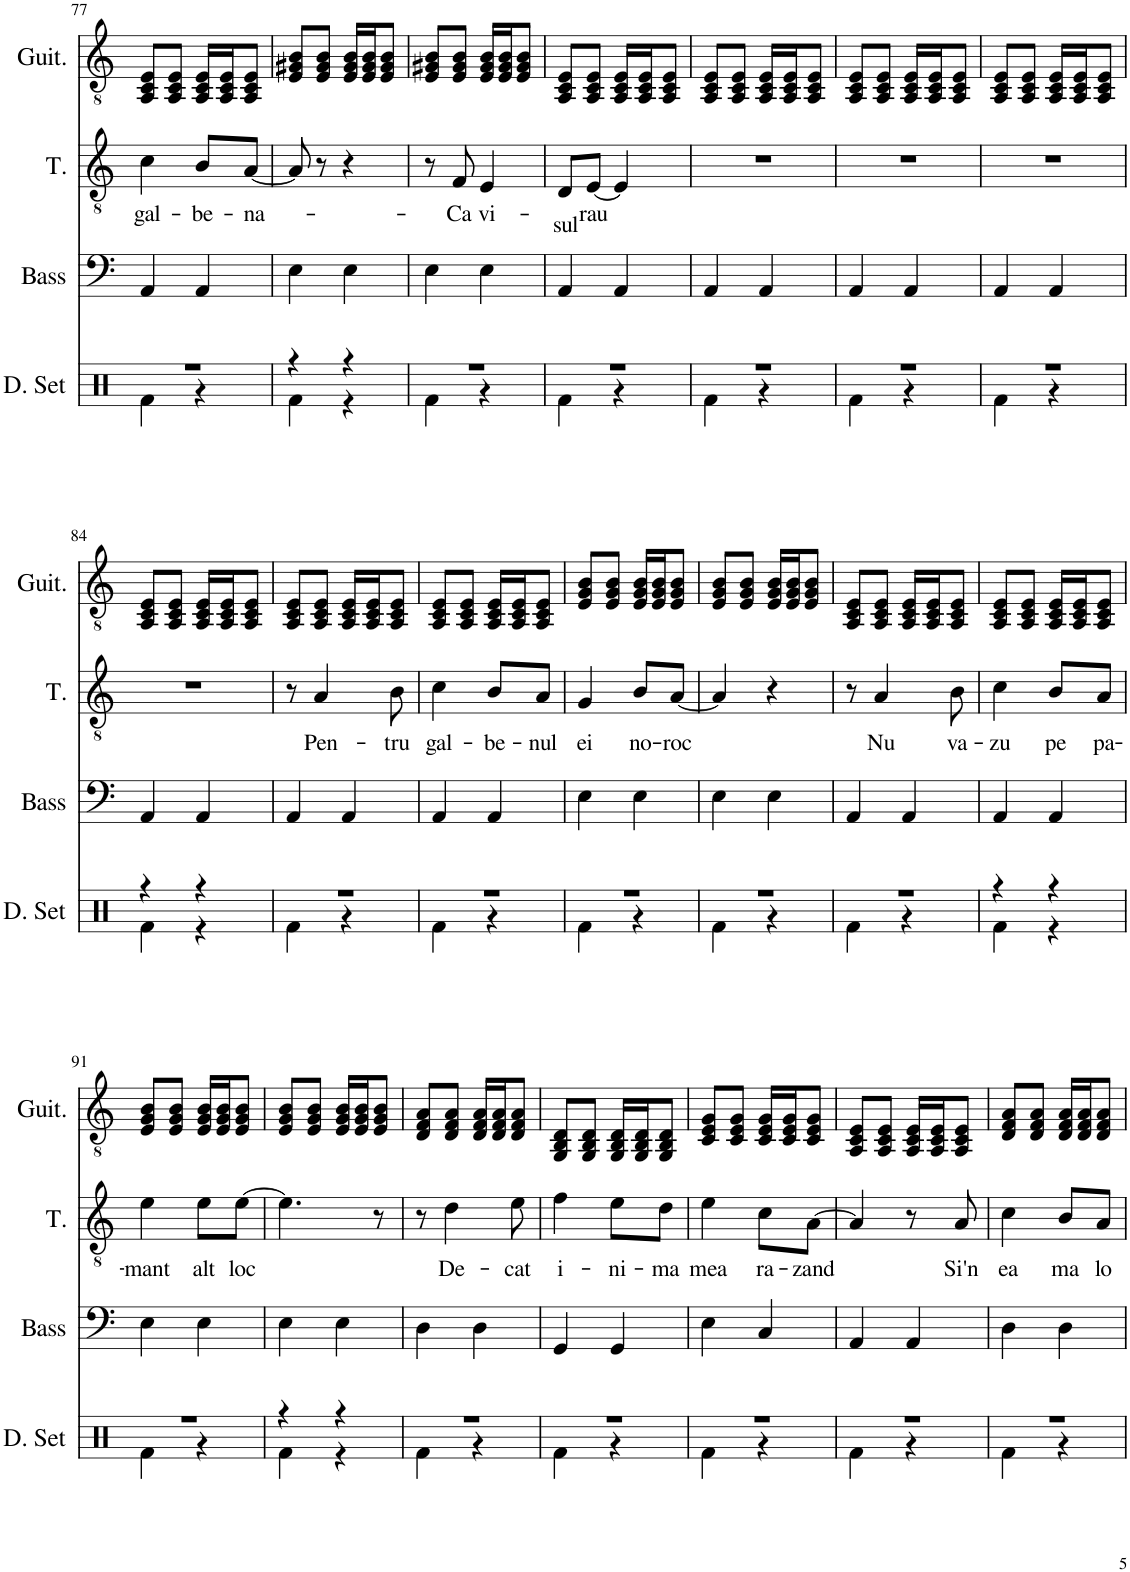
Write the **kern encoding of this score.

**kern	**kern	**kern	**text	**kern
*part4	*part3	*part2	*part2	*part1
*staff4	*staff3	*staff2	*staff2	*staff1
*I"Drumset	*I"Acoustic Bass	*I"Tenor	*	*I"Acoustic Guitar
*I'D. Set	*I'Bass	*I'T.	*	*I'Guit.
!!LO:PB:g=z
*clefX	*clefF4	*clefGv2	*	*clefGv2
*	*Trd7c12	*	*	*
*k[]	*k[]	*k[]	*	*k[]
*M2/4	*M2/4	*M2/4	*	*M2/4
=77	=77	=77	=77	=77
*^	*	*	*	*
!	!	!	!	!LO:LY:b	!
2r	4Rf\	4AA/	4c\	gal-	8AA/ 8C/ 8E/L
.	.	.	.	.	8AA/ 8C/ 8E/J
!	!	!	!	!LO:LY:b	!
.	4r	4AA/	8B/L	-be-	16AA/ 16C/ 16E/LL
.	.	.	.	.	16AA/ 16C/ 16E/J
!	!	!	!	!LO:LY:b	!
.	.	.	[8A/J	-na-	8AA/ 8C/ 8E/J
=78	=78	=78	=78	=78	=78
4r	4Rf\	4E\	8A/]	.	8E/ 8G#X/ 8B/L
.	.	.	8r	.	8E/ 8G#/ 8B/J
4r	4r	4E\	4r	.	16E/ 16G#/ 16B/LL
.	.	.	.	.	16E/ 16G#/ 16B/J
.	.	.	.	.	8E/ 8G#/ 8B/J
=79	=79	=79	=79	=79	=79
2r	4Rf\	4E\	8r	.	8E/ 8G#X/ 8B/L
!	!	!	!	!LO:LY:b	!
.	.	.	8F/	Ca	8E/ 8G#/ 8B/J
!	!	!	!	!LO:LY:b	!
.	4r	4E\	4E/	vi-	16E/ 16G#/ 16B/LL
.	.	.	.	.	16E/ 16G#/ 16B/J
.	.	.	.	.	8E/ 8G#/ 8B/J
=80	=80	=80	=80	=80	=80
!	!	!	!	!LO:LY:b	!
2r	4Rf\	4AA/	8D/L	-sul	8AA/ 8C/ 8E/L
!	!	!	!	!LO:LY:b	!
.	.	.	[8E/J	rau	8AA/ 8C/ 8E/J
.	4r	4AA/	4E/]	.	16AA/ 16C/ 16E/LL
.	.	.	.	.	16AA/ 16C/ 16E/J
.	.	.	.	.	8AA/ 8C/ 8E/J
=81	=81	=81	=81	=81	=81
2r	4Rf\	4AA/	2r	.	8AA/ 8C/ 8E/L
.	.	.	.	.	8AA/ 8C/ 8E/J
.	4r	4AA/	.	.	16AA/ 16C/ 16E/LL
.	.	.	.	.	16AA/ 16C/ 16E/J
.	.	.	.	.	8AA/ 8C/ 8E/J
=82	=82	=82	=82	=82	=82
2r	4Rf\	4AA/	2r	.	8AA/ 8C/ 8E/L
.	.	.	.	.	8AA/ 8C/ 8E/J
.	4r	4AA/	.	.	16AA/ 16C/ 16E/LL
.	.	.	.	.	16AA/ 16C/ 16E/J
.	.	.	.	.	8AA/ 8C/ 8E/J
=83	=83	=83	=83	=83	=83
2r	4Rf\	4AA/	2r	.	8AA/ 8C/ 8E/L
.	.	.	.	.	8AA/ 8C/ 8E/J
.	4r	4AA/	.	.	16AA/ 16C/ 16E/LL
.	.	.	.	.	16AA/ 16C/ 16E/J
.	.	.	.	.	8AA/ 8C/ 8E/J
!!LO:LB:g=z
=84	=84	=84	=84	=84	=84
4r	4Rf\	4AA/	2r	.	8AA/ 8C/ 8E/L
.	.	.	.	.	8AA/ 8C/ 8E/J
4r	4r	4AA/	.	.	16AA/ 16C/ 16E/LL
.	.	.	.	.	16AA/ 16C/ 16E/J
.	.	.	.	.	8AA/ 8C/ 8E/J
=85	=85	=85	=85	=85	=85
2r	4Rf\	4AA/	8r	.	8AA/ 8C/ 8E/L
!	!	!	!	!LO:LY:b	!
.	.	.	4A/	Pen-	8AA/ 8C/ 8E/J
.	4r	4AA/	.	.	16AA/ 16C/ 16E/LL
.	.	.	.	.	16AA/ 16C/ 16E/J
!	!	!	!	!LO:LY:b	!
.	.	.	8B\	-tru	8AA/ 8C/ 8E/J
=86	=86	=86	=86	=86	=86
!	!	!	!	!LO:LY:b	!
2r	4Rf\	4AA/	4c\	gal-	8AA/ 8C/ 8E/L
.	.	.	.	.	8AA/ 8C/ 8E/J
!	!	!	!	!LO:LY:b	!
.	4r	4AA/	8B/L	-be-	16AA/ 16C/ 16E/LL
.	.	.	.	.	16AA/ 16C/ 16E/J
!	!	!	!	!LO:LY:b	!
.	.	.	8A/J	-nul	8AA/ 8C/ 8E/J
=87	=87	=87	=87	=87	=87
!	!	!	!	!LO:LY:b	!
2r	4Rf\	4E\	4G/	ei	8E/ 8G/ 8B/L
.	.	.	.	.	8E/ 8G/ 8B/J
!	!	!	!	!LO:LY:b	!
.	4r	4E\	8B/L	no-	16E/ 16G/ 16B/LL
.	.	.	.	.	16E/ 16G/ 16B/J
!	!	!	!	!LO:LY:b	!
.	.	.	[8A/J	-roc	8E/ 8G/ 8B/J
=88	=88	=88	=88	=88	=88
2r	4Rf\	4E\	4A/]	.	8E/ 8G/ 8B/L
.	.	.	.	.	8E/ 8G/ 8B/J
.	4r	4E\	4r	.	16E/ 16G/ 16B/LL
.	.	.	.	.	16E/ 16G/ 16B/J
.	.	.	.	.	8E/ 8G/ 8B/J
=89	=89	=89	=89	=89	=89
2r	4Rf\	4AA/	8r	.	8AA/ 8C/ 8E/L
!	!	!	!	!LO:LY:b	!
.	.	.	4A/	Nu	8AA/ 8C/ 8E/J
.	4r	4AA/	.	.	16AA/ 16C/ 16E/LL
.	.	.	.	.	16AA/ 16C/ 16E/J
!	!	!	!	!LO:LY:b	!
.	.	.	8B\	va-	8AA/ 8C/ 8E/J
=90	=90	=90	=90	=90	=90
!	!	!	!	!LO:LY:b	!
4r	4Rf\	4AA/	4c\	-zu	8AA/ 8C/ 8E/L
.	.	.	.	.	8AA/ 8C/ 8E/J
!	!	!	!	!LO:LY:b	!
4r	4r	4AA/	8B/L	pe	16AA/ 16C/ 16E/LL
.	.	.	.	.	16AA/ 16C/ 16E/J
!	!	!	!	!LO:LY:b	!
.	.	.	8A/J	pa-	8AA/ 8C/ 8E/J
!!LO:LB:g=z
=91	=91	=91	=91	=91	=91
!	!	!	!	!LO:LY:b	!
2r	4Rf\	4E\	4e\	-mant	8E/ 8G/ 8B/L
.	.	.	.	.	8E/ 8G/ 8B/J
!	!	!	!	!LO:LY:b	!
.	4r	4E\	8e\L	alt	16E/ 16G/ 16B/LL
.	.	.	.	.	16E/ 16G/ 16B/J
!	!	!	!	!LO:LY:b	!
.	.	.	[8e\J	loc	8E/ 8G/ 8B/J
=92	=92	=92	=92	=92	=92
4r	4Rf\	4E\	4.e\]	.	8E/ 8G/ 8B/L
.	.	.	.	.	8E/ 8G/ 8B/J
4r	4r	4E\	.	.	16E/ 16G/ 16B/LL
.	.	.	.	.	16E/ 16G/ 16B/J
.	.	.	8r	.	8E/ 8G/ 8B/J
=93	=93	=93	=93	=93	=93
2r	4Rf\	4D\	8r	.	8D/ 8F/ 8A/L
!	!	!	!	!LO:LY:b	!
.	.	.	4d\	De-	8D/ 8F/ 8A/J
.	4r	4D\	.	.	16D/ 16F/ 16A/LL
.	.	.	.	.	16D/ 16F/ 16A/J
!	!	!	!	!LO:LY:b	!
.	.	.	8e\	-cat	8D/ 8F/ 8A/J
=94	=94	=94	=94	=94	=94
!	!	!	!	!LO:LY:b	!
2r	4Rf\	4GG/	4f\	i-	8GG/ 8BB/ 8D/L
.	.	.	.	.	8GG/ 8BB/ 8D/J
!	!	!	!	!LO:LY:b	!
.	4r	4GG/	8e\L	-ni-	16GG/ 16BB/ 16D/LL
.	.	.	.	.	16GG/ 16BB/ 16D/J
!	!	!	!	!LO:LY:b	!
.	.	.	8d\J	-ma	8GG/ 8BB/ 8D/J
=95	=95	=95	=95	=95	=95
!	!	!	!	!LO:LY:b	!
2r	4Rf\	4E\	4e\	mea	8C/ 8E/ 8G/L
.	.	.	.	.	8C/ 8E/ 8G/J
!	!	!	!	!LO:LY:b	!
.	4r	4C/	8c\L	ra-	16C/ 16E/ 16G/LL
.	.	.	.	.	16C/ 16E/ 16G/J
!	!	!	!	!LO:LY:b	!
.	.	.	[8A\J	-zand	8C/ 8E/ 8G/J
=96	=96	=96	=96	=96	=96
2r	4Rf\	4AA/	4A/]	.	8AA/ 8C/ 8E/L
.	.	.	.	.	8AA/ 8C/ 8E/J
.	4r	4AA/	8r	.	16AA/ 16C/ 16E/LL
.	.	.	.	.	16AA/ 16C/ 16E/J
!	!	!	!	!LO:LY:b	!
.	.	.	8A/	Si'n	8AA/ 8C/ 8E/J
=97	=97	=97	=97	=97	=97
!	!	!	!	!LO:LY:b	!
2r	4Rf\	4D\	4c\	ea	8D/ 8F/ 8A/L
.	.	.	.	.	8D/ 8F/ 8A/J
!	!	!	!	!LO:LY:b	!
.	4r	4D\	8B/L	ma	16D/ 16F/ 16A/LL
.	.	.	.	.	16D/ 16F/ 16A/J
!	!	!	!	!LO:LY:b	!
.	.	.	8A/J	lo	8D/ 8F/ 8A/J
*v	*v	*	*	*	*
=	=	=	=	=
*-	*-	*-	*-	*-
